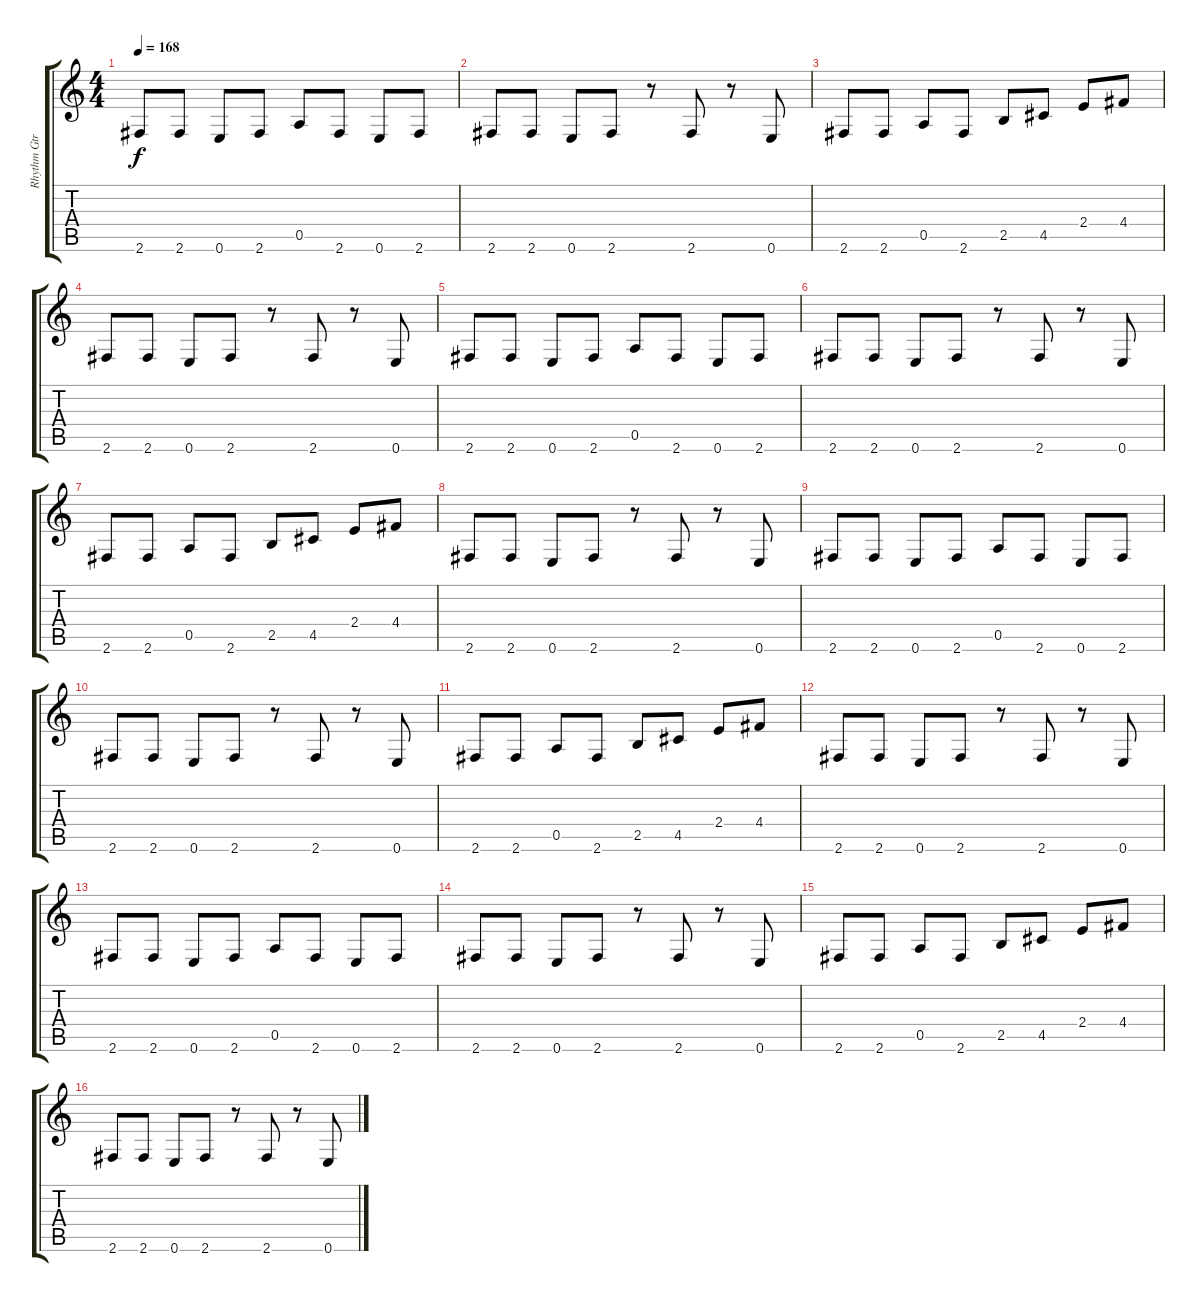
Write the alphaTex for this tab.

\track ("Rhythm Gtr.1" "Rhythm Gtr") {instrument distortionguitar}
\staff {score tabs}
\tuning (E4 B3 G3 D3 A2 E2) {hide}
\ts (4 4)
\tempo 168
\clef g2
\ks c
2.6.8{dy f} 2.6.8 0.6.8 2.6.8 0.5.8 2.6.8 0.6.8 2.6.8 |
2.6.8 2.6.8 0.6.8 2.6.8 r.8 2.6.8 r.8 0.6.8 |
2.6.8 2.6.8 0.5.8 2.6.8 2.5.8 4.5.8 2.4.8 4.4.8 |
2.6.8 2.6.8 0.6.8 2.6.8 r.8 2.6.8 r.8 0.6.8 |
2.6.8 2.6.8 0.6.8 2.6.8 0.5.8 2.6.8 0.6.8 2.6.8 |
2.6.8 2.6.8 0.6.8 2.6.8 r.8 2.6.8 r.8 0.6.8 |
2.6.8 2.6.8 0.5.8 2.6.8 2.5.8 4.5.8 2.4.8 4.4.8 |
2.6.8 2.6.8 0.6.8 2.6.8 r.8 2.6.8 r.8 0.6.8 |
2.6.8 2.6.8 0.6.8 2.6.8 0.5.8 2.6.8 0.6.8 2.6.8 |
2.6.8 2.6.8 0.6.8 2.6.8 r.8 2.6.8 r.8 0.6.8 |
2.6.8 2.6.8 0.5.8 2.6.8 2.5.8 4.5.8 2.4.8 4.4.8 |
2.6.8 2.6.8 0.6.8 2.6.8 r.8 2.6.8 r.8 0.6.8 |
2.6.8 2.6.8 0.6.8 2.6.8 0.5.8 2.6.8 0.6.8 2.6.8 |
2.6.8 2.6.8 0.6.8 2.6.8 r.8 2.6.8 r.8 0.6.8 |
2.6.8 2.6.8 0.5.8 2.6.8 2.5.8 4.5.8 2.4.8 4.4.8 |
2.6.8 2.6.8 0.6.8 2.6.8 r.8 2.6.8 r.8 0.6.8
